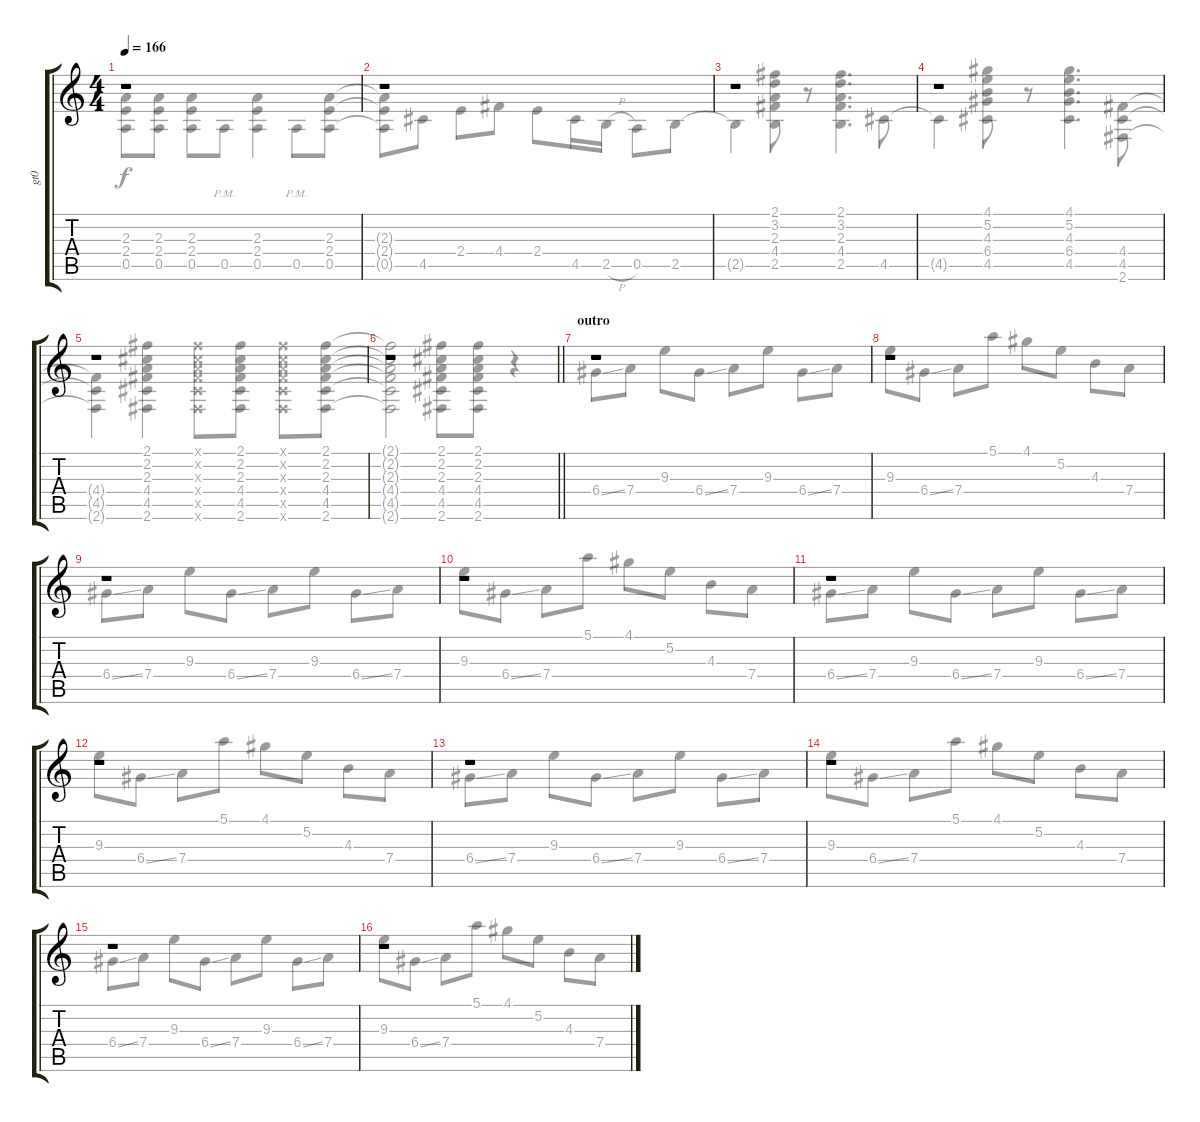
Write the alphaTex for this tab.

\track ("gt0" "gt0") {instrument overdrivenguitar}
\staff {score tabs}
\tuning (E4 B3 G3 D3 A2 E2) {hide}
\voice
\ts (4 4)
\tempo 166
\clef g2
\ks c
r.1{dy f} |
r.1 |
r.1 |
r.1 |
r.1 |
\barLineRight lightlight
r.1 |
\section ("" "outro")
r.1 |
r.1 |
r.1 |
r.1 |
r.1 |
r.1 |
r.1 |
r.1 |
r.1 |
r.1
\voice
\clef g2
\ottava regular
\simile none
\ks c
(2.3{t} 2.4{t} 0.5{t}).8{dy f} (2.3 2.4 0.5).8 (2.3 2.4 0.5).8 0.5{pm}.8 (2.3 2.4 0.5).4 0.5{pm}.8 (2.3 2.4 0.5).8 |
(2.3{t} 2.4{t} 0.5{t}).8 4.5.8 2.4.8 4.4.8 2.4.8 4.5.16 2.5{h}.16 0.5.8 2.5.8 |
2.5{t}.4 (2.1 3.2 2.3 4.4 2.5).8 r.8 (2.1 3.2 2.3 4.4 2.5).4{d} 4.5.8 |
4.5{t}.4 (4.1 5.2 4.3 6.4 4.5).8 r.8 (4.1 5.2 4.3 6.4 4.5).4{d} (4.4 4.5 2.6).8 |
(4.4{t} 4.5{t} 2.6{t}).4 (2.1 2.2 2.3 4.4 4.5 2.6).4 (2.1{x} 2.2{x} 2.3{x} 4.4{x} 4.5{x} 2.6{x}).8 (2.1 2.2 2.3 4.4 4.5 2.6).8 (2.1{x} 2.2{x} 2.3{x} 4.4{x} 4.5{x} 2.6{x}).8 (2.1 2.2 2.3 4.4 4.5 2.6).8 |
\barLineRight lightlight
(2.1{t} 2.2{t} 2.3{t} 4.4{t} 4.5{t} 2.6{t}).2 (2.1 2.2 2.3 4.4 4.5 2.6).8 (2.1 2.2 2.3 4.4 4.5 2.6).8 r.4 |
6.4{ss}.8 7.4.8 9.3.8 6.4{ss}.8 7.4.8 9.3.8 6.4{ss}.8 7.4.8 |
9.3.8 6.4{ss}.8 7.4.8 5.1.8 4.1.8 5.2.8 4.3.8 7.4.8 |
6.4{ss}.8 7.4.8 9.3.8 6.4{ss}.8 7.4.8 9.3.8 6.4{ss}.8 7.4.8 |
9.3.8 6.4{ss}.8 7.4.8 5.1.8 4.1.8 5.2.8 4.3.8 7.4.8 |
6.4{ss}.8 7.4.8 9.3.8 6.4{ss}.8 7.4.8 9.3.8 6.4{ss}.8 7.4.8 |
9.3.8 6.4{ss}.8 7.4.8 5.1.8 4.1.8 5.2.8 4.3.8 7.4.8 |
6.4{ss}.8 7.4.8 9.3.8 6.4{ss}.8 7.4.8 9.3.8 6.4{ss}.8 7.4.8 |
9.3.8 6.4{ss}.8 7.4.8 5.1.8 4.1.8 5.2.8 4.3.8 7.4.8 |
6.4{ss}.8 7.4.8 9.3.8 6.4{ss}.8 7.4.8 9.3.8 6.4{ss}.8 7.4.8 |
9.3.8 6.4{ss}.8 7.4.8 5.1.8 4.1.8 5.2.8 4.3.8 7.4.8
